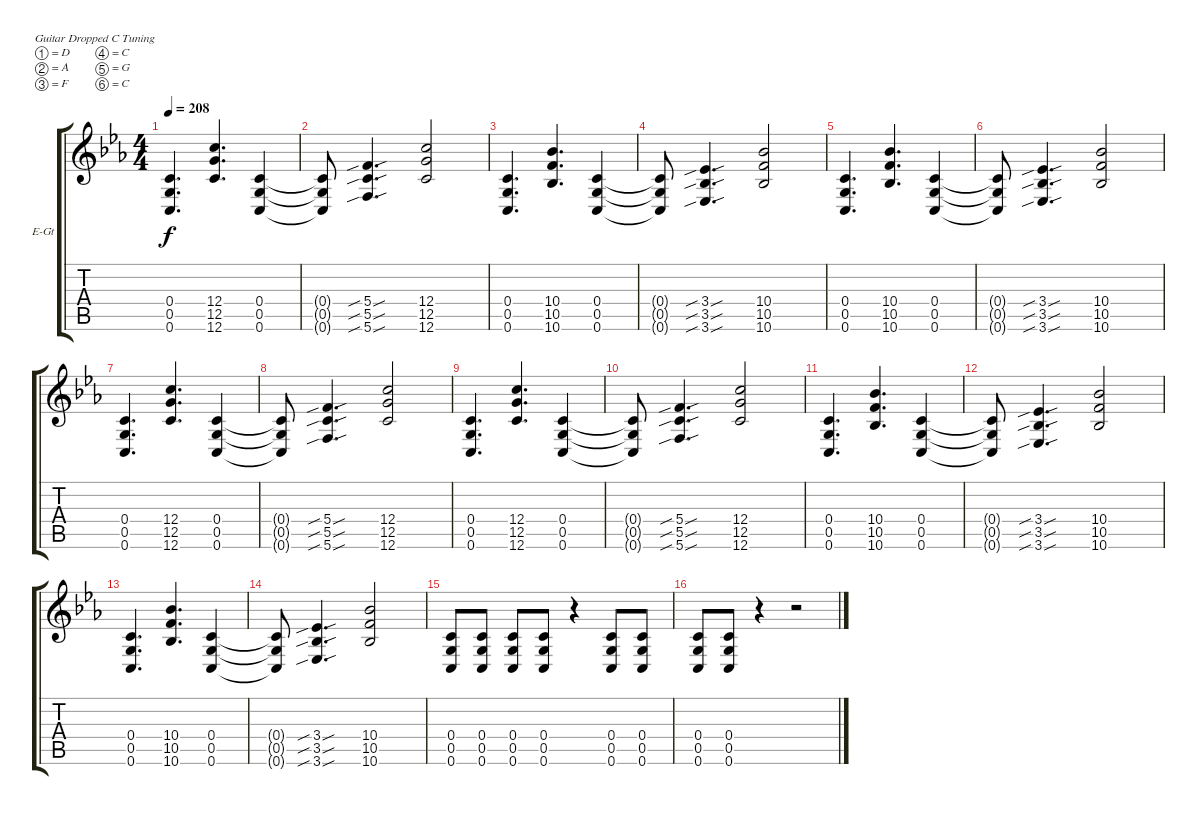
\defaultSystemsLayout 4
\bracketExtendMode groupsimilarinstruments
\firstSystemTrackNameOrientation horizontal
\otherSystemsTrackNameOrientation horizontal
\track ("Electric Guitar" "E-Gt") {instrument overdrivenguitar}
\staff {score tabs}
\tuning (D4 A3 F3 C3 G2 C2)
\ts (4 4)
\tempo 208
\clef g2
\ks eb
(0.4 0.5 0.6).4{d dy f} (12.4 12.5 12.6).4{d} (0.4 0.5 0.6).4 |
(0.4{t} 0.5{t} 0.6{t}).8 (5.4{sib sou} 5.5{sib sou} 5.6{sib sou}).4{d} (12.4 12.5 12.6).2 |
(0.4 0.5 0.6).4{d} (10.4 10.5 10.6).4{d} (0.4 0.5 0.6).4 |
(0.4{t} 0.5{t} 0.6{t}).8 (3.4{sib sou} 3.5{sib sou} 3.6{sib sou}).4{d} (10.4 10.5 10.6).2 |
(0.4 0.5 0.6).4{d} (10.4 10.5 10.6).4{d} (0.4 0.5 0.6).4 |
(0.4{t} 0.5{t} 0.6{t}).8 (3.4{sib sou} 3.5{sib sou} 3.6{sib sou}).4{d} (10.4 10.5 10.6).2 |
(0.4 0.5 0.6).4{d} (12.4 12.5 12.6).4{d} (0.4 0.5 0.6).4 |
(0.4{t} 0.5{t} 0.6{t}).8 (5.4{sib sou} 5.5{sib sou} 5.6{sib sou}).4{d} (12.4 12.5 12.6).2 |
(0.4 0.5 0.6).4{d} (12.4 12.5 12.6).4{d} (0.4 0.5 0.6).4 |
(0.4{t} 0.5{t} 0.6{t}).8 (5.4{sib sou} 5.5{sib sou} 5.6{sib sou}).4{d} (12.4 12.5 12.6).2 |
(0.4 0.5 0.6).4{d} (10.4 10.5 10.6).4{d} (0.4 0.5 0.6).4 |
(0.4{t} 0.5{t} 0.6{t}).8 (3.4{sib sou} 3.5{sib sou} 3.6{sib sou}).4{d} (10.4 10.5 10.6).2 |
(0.4 0.5 0.6).4{d} (10.4 10.5 10.6).4{d} (0.4 0.5 0.6).4 |
(0.4{t} 0.5{t} 0.6{t}).8 (3.4{sib sou} 3.5{sib sou} 3.6{sib sou}).4{d} (10.6 10.5 10.4).2 |
(0.4 0.5 0.6).8 (0.4 0.5 0.6).8 (0.4 0.5 0.6).8 (0.4 0.5 0.6).8 r.4 (0.4 0.5 0.6).8 (0.4 0.5 0.6).8 |
(0.4 0.5 0.6).8 (0.4 0.5 0.6).8 r.4 r.2
